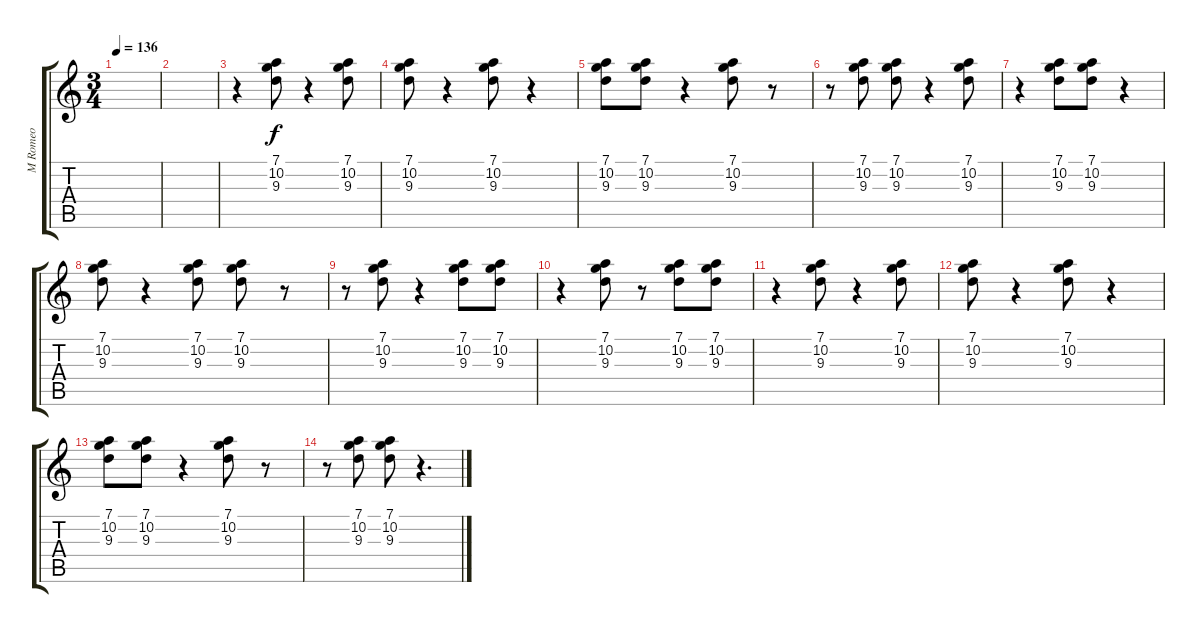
\track ("M Romeo" "M Romeo") {instrument overdrivenguitar}
\staff {score tabs}
\tuning (D4 A3 F3 C3 G2 D2) {hide}
\ts (3 4)
\tempo 136
\clef g2
\ks c
|
|
r.4{volume 13 balance 8 instrument distortionguitar} (7.1 10.2 9.3).8{dy f} r.4 (7.1 10.2 9.3).8 |
(7.1 10.2 9.3).8 r.4 (7.1 10.2 9.3).8 r.4 |
(7.1 10.2 9.3).8 (7.1 10.2 9.3).8 r.4 (7.1 10.2 9.3).8 r.8 |
r.8 (7.1 10.2 9.3).8 (7.1 10.2 9.3).8 r.4 (7.1 10.2 9.3).8 |
r.4 (7.1 10.2 9.3).8 (7.1 10.2 9.3).8 r.4 |
(7.1 10.2 9.3).8 r.4 (7.1 10.2 9.3).8 (7.1 10.2 9.3).8 r.8 |
r.8 (7.1 10.2 9.3).8 r.4 (7.1 10.2 9.3).8 (7.1 10.2 9.3).8 |
r.4 (7.1 10.2 9.3).8 r.8 (7.1 10.2 9.3).8 (7.1 10.2 9.3).8 |
r.4 (7.1 10.2 9.3).8 r.4 (7.1 10.2 9.3).8 |
(7.1 10.2 9.3).8 r.4 (7.1 10.2 9.3).8 r.4 |
(7.1 10.2 9.3).8 (7.1 10.2 9.3).8 r.4 (7.1 10.2 9.3).8 r.8 |
r.8 (7.1 10.2 9.3).8 (7.1 10.2 9.3).8 r.4{d}
